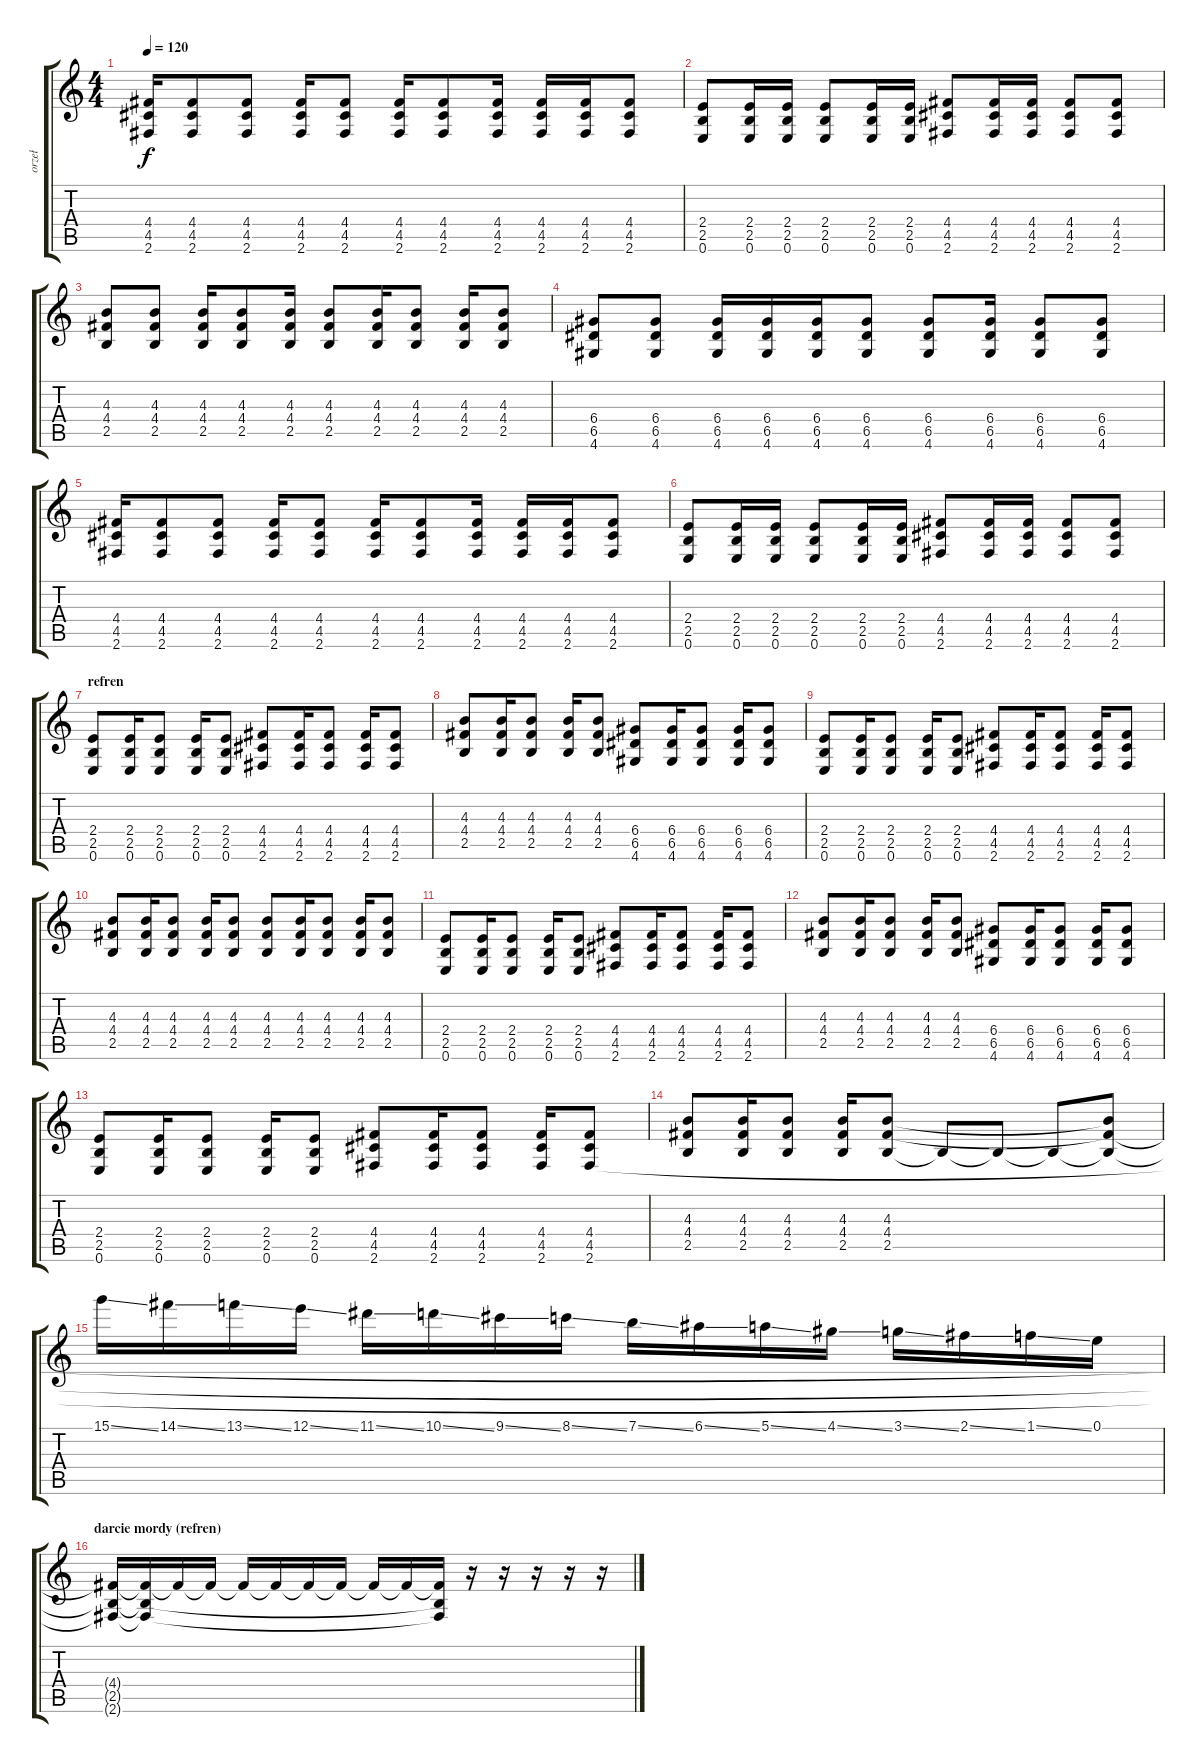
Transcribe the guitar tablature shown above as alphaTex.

\track ("orzeł" "orzeł") {instrument overdrivenguitar}
\staff {score tabs}
\tuning (E4 B3 G3 D3 A2 E2) {hide}
\ts (4 4)
\tempo 120
\clef g2
\ks c
(4.4 4.5 2.6).16{dy f} (4.4 4.5 2.6).8 (4.4 4.5 2.6).8 (4.4 4.5 2.6).16 (4.4 4.5 2.6).8 (4.4 4.5 2.6).16 (4.4 4.5 2.6).8 (4.4 4.5 2.6).16 (4.4 4.5 2.6).16 (4.4 4.5 2.6).16 (4.4 4.5 2.6).8 |
(2.4 2.5 0.6).8 (2.4 2.5 0.6).16 (2.4 2.5 0.6).16 (2.4 2.5 0.6).8 (2.4 2.5 0.6).16 (2.4 2.5 0.6).16 (4.4 4.5 2.6).8 (4.4 4.5 2.6).16 (4.4 4.5 2.6).16 (4.4 4.5 2.6).8 (4.4 4.5 2.6).8 |
(4.3 4.4 2.5).8 (4.3 4.4 2.5).8 (4.3 4.4 2.5).16 (4.3 4.4 2.5).8 (4.3 4.4 2.5).16 (4.3 4.4 2.5).8 (4.3 4.4 2.5).16 (4.3 4.4 2.5).8 (4.3 4.4 2.5).16 (4.3 4.4 2.5).8 |
(6.4 6.5 4.6).8 (6.4 6.5 4.6).8 (6.4 6.5 4.6).16 (6.4 6.5 4.6).16 (6.4 6.5 4.6).16 (6.4 6.5 4.6).8 (6.4 6.5 4.6).8 (6.4 6.5 4.6).16 (6.4 6.5 4.6).8 (6.4 6.5 4.6).8 |
(4.4 4.5 2.6).16 (4.4 4.5 2.6).8 (4.4 4.5 2.6).8 (4.4 4.5 2.6).16 (4.4 4.5 2.6).8 (4.4 4.5 2.6).16 (4.4 4.5 2.6).8 (4.4 4.5 2.6).16 (4.4 4.5 2.6).16 (4.4 4.5 2.6).16 (4.4 4.5 2.6).8 |
(2.4 2.5 0.6).8 (2.4 2.5 0.6).16 (2.4 2.5 0.6).16 (2.4 2.5 0.6).8 (2.4 2.5 0.6).16 (2.4 2.5 0.6).16 (4.4 4.5 2.6).8 (4.4 4.5 2.6).16 (4.4 4.5 2.6).16 (4.4 4.5 2.6).8 (4.4 4.5 2.6).8 |
\section ("" "refren")
(2.4 2.5 0.6).8 (2.4 2.5 0.6).16 (2.4 2.5 0.6).8 (2.4 2.5 0.6).16 (2.4 2.5 0.6).8 (4.4 4.5 2.6).8 (4.4 4.5 2.6).16 (4.4 4.5 2.6).8 (4.4 4.5 2.6).16 (4.4 4.5 2.6).8 |
(4.3 4.4 2.5).8 (4.3 4.4 2.5).16 (4.3 4.4 2.5).8 (4.3 4.4 2.5).16 (4.3 4.4 2.5).8 (6.4 6.5 4.6).8 (6.4 6.5 4.6).16 (6.4 6.5 4.6).8 (6.4 6.5 4.6).16 (6.4 6.5 4.6).8 |
(2.4 2.5 0.6).8 (2.4 2.5 0.6).16 (2.4 2.5 0.6).8 (2.4 2.5 0.6).16 (2.4 2.5 0.6).8 (4.4 4.5 2.6).8 (4.4 4.5 2.6).16 (4.4 4.5 2.6).8 (4.4 4.5 2.6).16 (4.4 4.5 2.6).8 |
(4.3 4.4 2.5).8 (4.3 4.4 2.5).16 (4.3 4.4 2.5).8 (4.3 4.4 2.5).16 (4.3 4.4 2.5).8 (4.3 4.4 2.5).8 (4.3 4.4 2.5).16 (4.3 4.4 2.5).8 (4.3 4.4 2.5).16 (4.3 4.4 2.5).8 |
(2.4 2.5 0.6).8 (2.4 2.5 0.6).16 (2.4 2.5 0.6).8 (2.4 2.5 0.6).16 (2.4 2.5 0.6).8 (4.4 4.5 2.6).8 (4.4 4.5 2.6).16 (4.4 4.5 2.6).8 (4.4 4.5 2.6).16 (4.4 4.5 2.6).8 |
(4.3 4.4 2.5).8 (4.3 4.4 2.5).16 (4.3 4.4 2.5).8 (4.3 4.4 2.5).16 (4.3 4.4 2.5).8 (6.4 6.5 4.6).8 (6.4 6.5 4.6).16 (6.4 6.5 4.6).8 (6.4 6.5 4.6).16 (6.4 6.5 4.6).8 |
(2.4 2.5 0.6).8 (2.4 2.5 0.6).16 (2.4 2.5 0.6).8 (2.4 2.5 0.6).16 (2.4 2.5 0.6).8 (4.4 4.5 2.6).8 (4.4 4.5 2.6).16 (4.4 4.5 2.6).8 (4.4 4.5 2.6).16 (4.4 4.5 2.6).8 |
(4.3 4.4 2.5).8 (4.3 4.4 2.5).16 (4.3 4.4 2.5).8 (4.3 4.4 2.5).16 (4.3 4.4 2.5).8 2.5{t}.8 2.5{t}.8 2.5{t}.8 (4.3{t} 4.4{t} 2.5{t}).8 |
15.1{ss}.16 14.1{ss}.16 13.1{ss}.16 12.1{ss}.16 11.1{ss}.16 10.1{ss}.16 9.1{ss}.16 8.1{ss}.16 7.1{ss}.16 6.1{ss}.16 5.1{ss}.16 4.1{ss}.16 3.1{ss}.16 2.1{ss}.16 1.1{ss}.16 0.1.16 |
\section ("" "darcie mordy (refren)")
(4.4{t} 2.5{t} 2.6{t}).16 (4.4{t} 2.5{t} 2.6{t}).16 4.4{t}.16 4.4{t}.16 4.4{t}.16 4.4{t}.16 4.4{t}.16 4.4{t}.16 4.4{t}.16 4.4{t}.16 (4.4{t} 2.5{t} 2.6{t}).16 r.16 r.16 r.16 r.16 r.16
